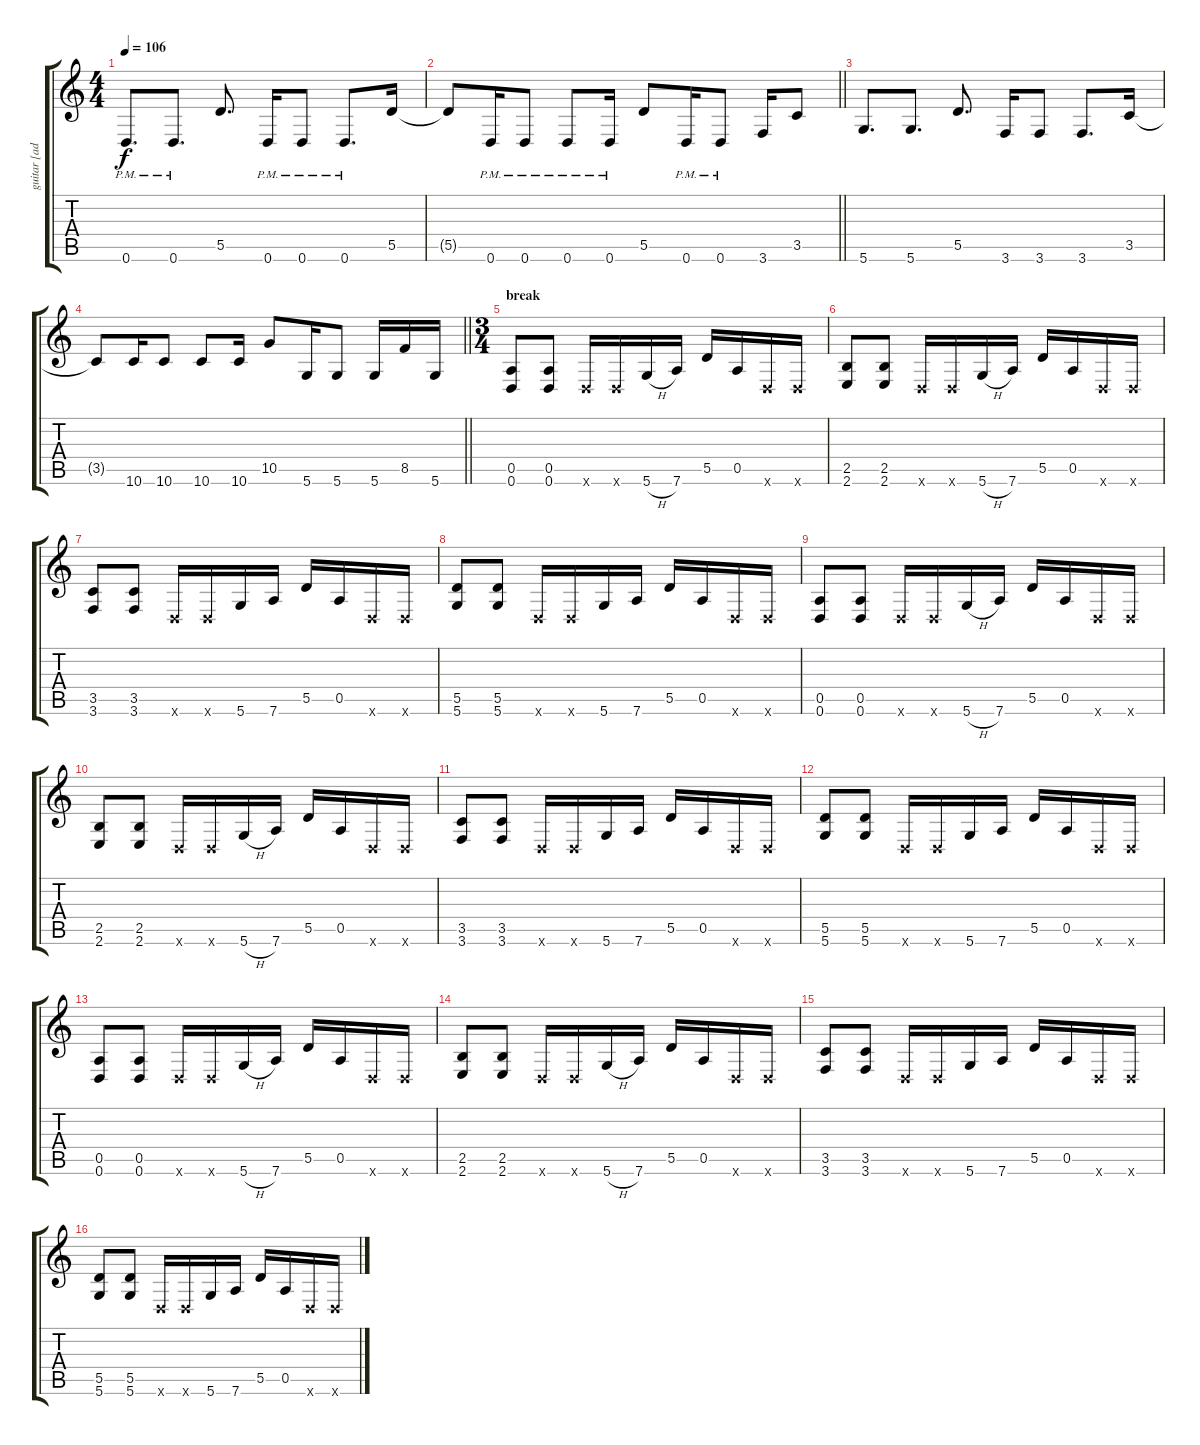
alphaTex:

\track ("guitar [adam jones]" "guitar [ad") {instrument distortionguitar}
\staff {score tabs}
\tuning (E4 B3 G3 D3 A2 D2) {hide}
\ts (4 4)
\tempo 106
\clef g2
\ks c
0.6{pm}.8{d dy f} 0.6{pm}.8{d} 5.5.8{d} 0.6{pm}.16 0.6{pm}.8 0.6{pm}.8{d} 5.5.16 |
\barLineRight lightlight
5.5{t}.8 0.6{pm}.16 0.6{pm}.8 0.6{pm}.8 0.6{pm}.16 5.5.8 0.6{pm}.16 0.6{pm}.8 3.6.16 3.5.8 |
5.6.8{d} 5.6.8{d} 5.5.8{d} 3.6.16 3.6.8 3.6.8{d} 3.5.16 |
\barLineRight lightlight
3.5{t}.8 10.6.16 10.6.8 10.6.8 10.6.16 10.5.8 5.6.16 5.6.8 5.6.16 8.5.16 5.6.16 |
\ts (3 4)
\section ("" "break")
(0.5 0.6).8 (0.5 0.6).8 0.6{x}.16 0.6{x}.16 5.6{h}.16 7.6.16 5.5.16 0.5.16 0.6{x}.16 0.6{x}.16 |
(2.5 2.6).8 (2.5 2.6).8 0.6{x}.16 0.6{x}.16 5.6{h}.16 7.6.16 5.5.16 0.5.16 0.6{x}.16 0.6{x}.16 |
(3.5 3.6).8 (3.5 3.6).8 0.6{x}.16 0.6{x}.16 5.6.16 7.6.16 5.5.16 0.5.16 0.6{x}.16 0.6{x}.16 |
(5.5 5.6).8 (5.5 5.6).8 0.6{x}.16 0.6{x}.16 5.6.16 7.6.16 5.5.16 0.5.16 0.6{x}.16 0.6{x}.16 |
(0.5 0.6).8 (0.5 0.6).8 0.6{x}.16 0.6{x}.16 5.6{h}.16 7.6.16 5.5.16 0.5.16 0.6{x}.16 0.6{x}.16 |
(2.5 2.6).8 (2.5 2.6).8 0.6{x}.16 0.6{x}.16 5.6{h}.16 7.6.16 5.5.16 0.5.16 0.6{x}.16 0.6{x}.16 |
(3.5 3.6).8 (3.5 3.6).8 0.6{x}.16 0.6{x}.16 5.6.16 7.6.16 5.5.16 0.5.16 0.6{x}.16 0.6{x}.16 |
(5.5 5.6).8 (5.5 5.6).8 0.6{x}.16 0.6{x}.16 5.6.16 7.6.16 5.5.16 0.5.16 0.6{x}.16 0.6{x}.16 |
(0.5 0.6).8 (0.5 0.6).8 0.6{x}.16 0.6{x}.16 5.6{h}.16 7.6.16 5.5.16 0.5.16 0.6{x}.16 0.6{x}.16 |
(2.5 2.6).8 (2.5 2.6).8 0.6{x}.16 0.6{x}.16 5.6{h}.16 7.6.16 5.5.16 0.5.16 0.6{x}.16 0.6{x}.16 |
(3.5 3.6).8 (3.5 3.6).8 0.6{x}.16 0.6{x}.16 5.6.16 7.6.16 5.5.16 0.5.16 0.6{x}.16 0.6{x}.16 |
(5.5 5.6).8 (5.5 5.6).8 0.6{x}.16 0.6{x}.16 5.6.16 7.6.16 5.5.16 0.5.16 0.6{x}.16 0.6{x}.16
